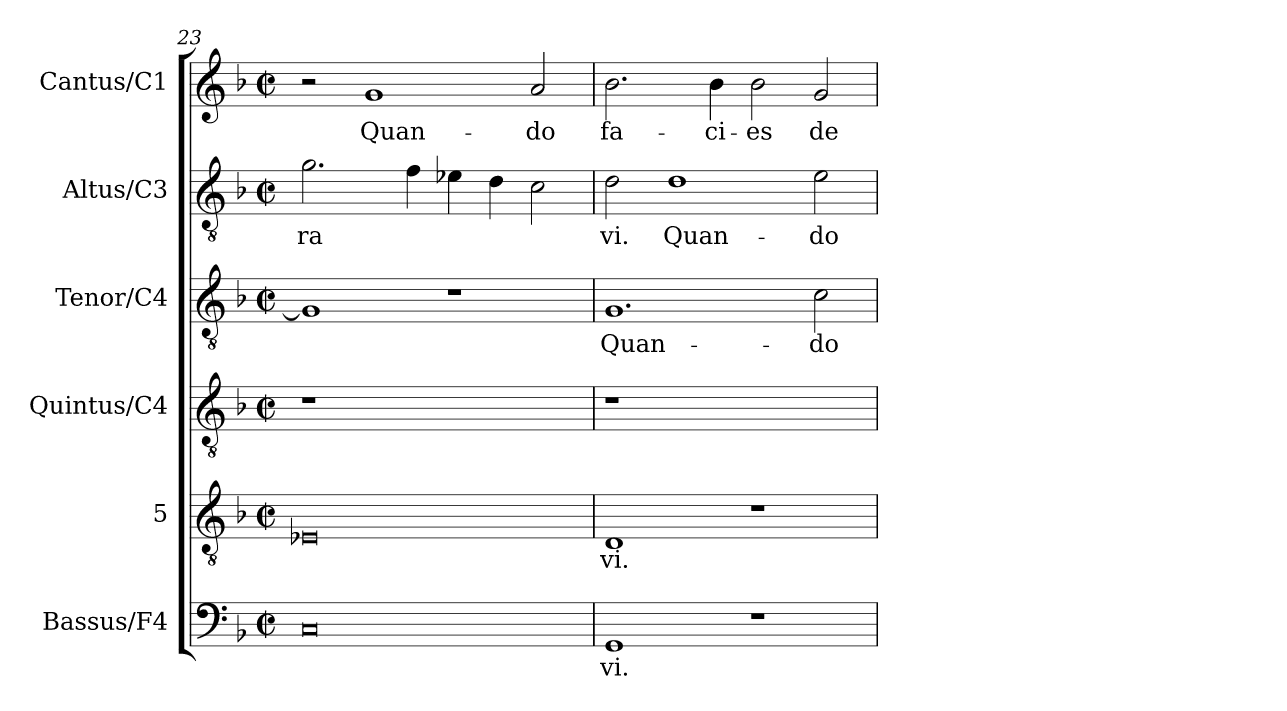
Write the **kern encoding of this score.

**kern	**text	**kern	**text	**kern	**kern	**text	**kern	**text	**kern	**text
*part6	*part6	*part5	*part5	*part4	*part3	*part3	*part2	*part2	*part1	*part1
*staff6	*staff6	*staff5	*staff5	*staff4	*staff3	*staff3	*staff2	*staff2	*staff1	*staff1
*I"Bassus/F4	*	*I"5	*	*I"Quintus/C4	*I"Tenor/C4	*	*I"Altus/C3	*	*I"Cantus/C1	*
*I'B	*	*	*	*	*I'T	*	*I'A	*	*I'C	*
*clefF4	*	*clefGv2	*	*clefGv2	*clefGv2	*	*clefGv2	*	*clefG2	*
*k[b-]	*	*k[b-]	*	*k[b-]	*k[b-]	*	*k[b-]	*	*k[b-]	*
*F:	*	*F:	*	*F:	*F:	*	*F:	*	*F:	*
*M2/2	*	*M2/2	*	*M2/2	*M2/2	*	*M2/2	*	*M2/2	*
*met(c|)	*	*met(c|)	*	*met(c|)	*met(c|)	*	*met(c|)	*	*met(c|)	*
=23	=23	=23	=23	=23	=23	=23	=23	=23	=23	=23
!	!LO:LY:b:cj	!	!LO:LY:b:cj	!	!	!LO:LY:b:cj	!	!LO:LY:b:cj	!	!
0C	--	0E-X	--	1r	1G]	.	2.g\	-ra-	2r	.
!	!	!	!	!	!	!	!	!	!	!LO:LY:b:cj
.	.	.	.	.	.	.	.	.	1g	Quan-
!	!	!	!	!	!	!	!	!LO:LY:b:cj	!	!
.	.	.	.	.	.	.	4f\	--	.	.
!	!	!	!	!	!	!	!	!LO:LY:b:cj	!	!
.	.	.	.	1ryy	1r	.	4e-X\	--	.	.
!	!	!	!	!	!	!	!	!LO:LY:b:cj	!	!
.	.	.	.	.	.	.	4d\	--	.	.
!	!	!	!	!	!	!	!	!LO:LY:b:cj	!	!LO:LY:b:cj
.	.	.	.	.	.	.	2c\	--	2a/	-do
=24	=24	=24	=24	=24	=24	=24	=24	=24	=24	=24
!	!LO:LY:b:cj	!	!LO:LY:b:cj	!	!	!LO:LY:b:cj	!	!LO:LY:b:cj	!	!LO:LY:b:cj
1GG	-vi.	1D	-vi.	1r	1.G	Quan-	2d\	-vi.	2.b-\	fa-
!	!	!	!	!	!	!	!	!LO:LY:b:cj	!	!
.	.	.	.	.	.	.	1d	Quan-	.	.
!	!	!	!	!	!	!	!	!	!	!LO:LY:b:cj
.	.	.	.	.	.	.	.	.	4b-\	-ci-
!	!	!	!	!	!	!	!	!	!	!LO:LY:b:cj
1r	.	1r	.	1ryy	.	.	.	.	2b-\	-es
!	!	!	!	!	!	!LO:LY:b:cj	!	!LO:LY:b:cj	!	!LO:LY:b:cj
.	.	.	.	.	2c\	-do	2e\	-do	2g/	de
=	=	=	=	=	=	=	=	=	=	=
*-	*-	*-	*-	*-	*-	*-	*-	*-	*-	*-
